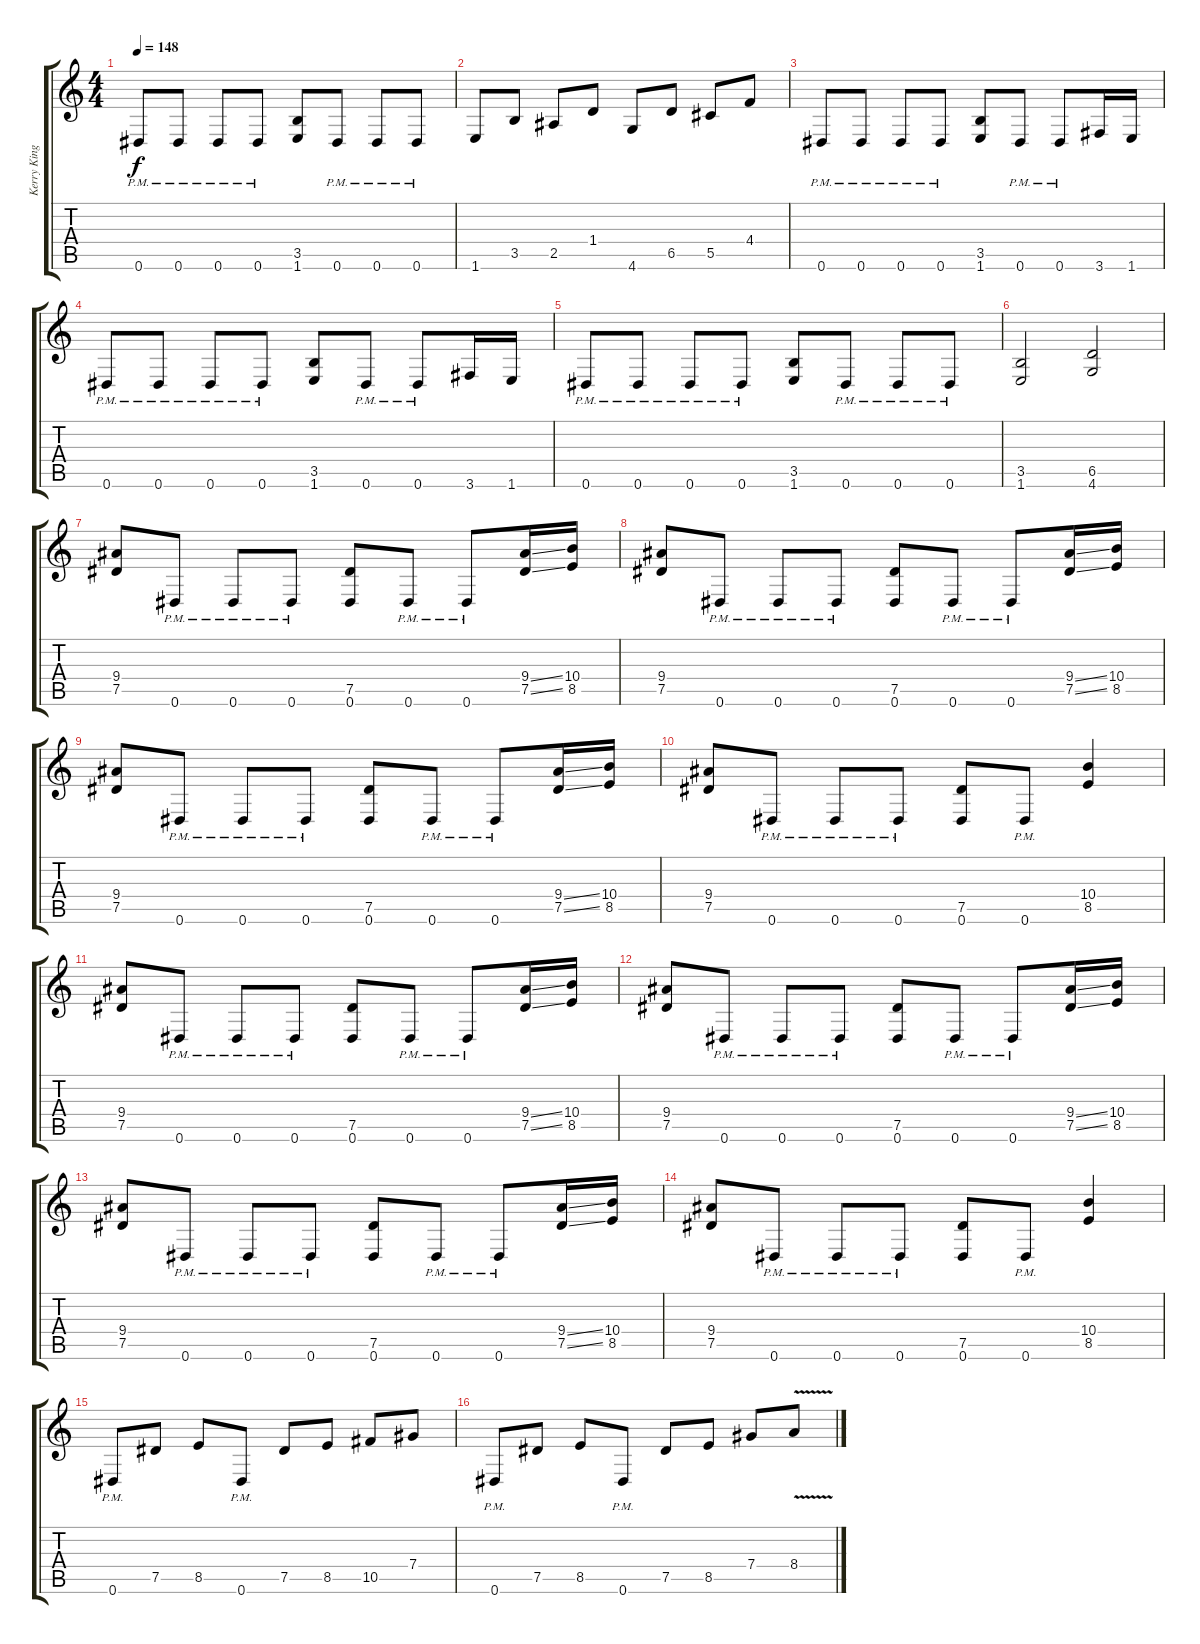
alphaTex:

\track ("Kerry King (Rhythm Guitar)" "Kerry King") {instrument distortionguitar}
\staff {score tabs}
\tuning (Eb4 Bb3 Gb3 Db3 Ab2 Eb2) {hide}
\ts (4 4)
\tempo 148
\clef g2
\ks c
0.6{pm}.8{dy f} 0.6{pm}.8 0.6{pm}.8 0.6{pm}.8 (3.5 1.6).8 0.6{pm}.8 0.6{pm}.8 0.6{pm}.8 |
1.6.8 3.5.8 2.5.8 1.4.8 4.6.8 6.5.8 5.5.8 4.4.8 |
0.6{pm}.8 0.6{pm}.8 0.6{pm}.8 0.6{pm}.8 (3.5 1.6).8 0.6{pm}.8 0.6{pm}.8 3.6.16 1.6.16 |
0.6{pm}.8 0.6{pm}.8 0.6{pm}.8 0.6{pm}.8 (3.5 1.6).8 0.6{pm}.8 0.6{pm}.8 3.6.16 1.6.16 |
0.6{pm}.8 0.6{pm}.8 0.6{pm}.8 0.6{pm}.8 (3.5 1.6).8 0.6{pm}.8 0.6{pm}.8 0.6{pm}.8 |
(3.5 1.6).2 (6.5 4.6).2 |
(9.4 7.5).8 0.6{pm}.8 0.6{pm}.8 0.6{pm}.8 (7.5 0.6).8 0.6{pm}.8 0.6{pm}.8 (9.4{ss} 7.5{ss}).16 (10.4 8.5).16 |
(9.4 7.5).8 0.6{pm}.8 0.6{pm}.8 0.6{pm}.8 (7.5 0.6).8 0.6{pm}.8 0.6{pm}.8 (9.4{ss} 7.5{ss}).16 (10.4 8.5).16 |
(9.4 7.5).8 0.6{pm}.8 0.6{pm}.8 0.6{pm}.8 (7.5 0.6).8 0.6{pm}.8 0.6{pm}.8 (9.4{ss} 7.5{ss}).16 (10.4 8.5).16 |
(9.4 7.5).8 0.6{pm}.8 0.6{pm}.8 0.6{pm}.8 (7.5 0.6).8 0.6{pm}.8 (10.4 8.5).4 |
(9.4 7.5).8 0.6{pm}.8 0.6{pm}.8 0.6{pm}.8 (7.5 0.6).8 0.6{pm}.8 0.6{pm}.8 (9.4{ss} 7.5{ss}).16 (10.4 8.5).16 |
(9.4 7.5).8 0.6{pm}.8 0.6{pm}.8 0.6{pm}.8 (7.5 0.6).8 0.6{pm}.8 0.6{pm}.8 (9.4{ss} 7.5{ss}).16 (10.4 8.5).16 |
(9.4 7.5).8 0.6{pm}.8 0.6{pm}.8 0.6{pm}.8 (7.5 0.6).8 0.6{pm}.8 0.6{pm}.8 (9.4{ss} 7.5{ss}).16 (10.4 8.5).16 |
(9.4 7.5).8 0.6{pm}.8 0.6{pm}.8 0.6{pm}.8 (7.5 0.6).8 0.6{pm}.8 (10.4 8.5).4 |
0.6{pm}.8 7.5.8 8.5.8 0.6{pm}.8 7.5.8 8.5.8 10.5.8 7.4.8 |
0.6{pm}.8 7.5.8 8.5.8 0.6{pm}.8 7.5.8 8.5.8 7.4.8 8.4{v}.8
